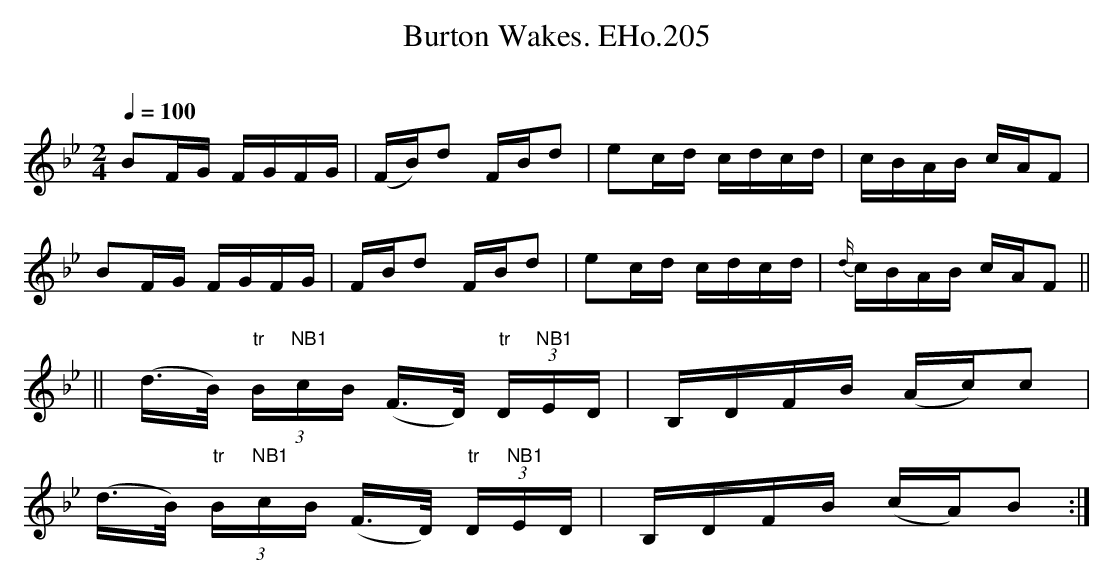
X:1
T:Burton Wakes. EHo.205
M:2/4
L:1/8
Q:1/4=100
O:
K:Bb
BF/G/ F/G/F/G/ | (F/B/)d F/B/d | ec/d/ c/d/c/d/ | c/B/A/B/ c/A/F |
BF/G/ F/G/F/G/ | F/B/d F/B/d | ec/d/ c/d/c/d/ | {d/}c/B/A/B/ c/A/F ||
|| (d/>B/) "tr"(3B/"NB1"c/B/ (F/>D/) "tr"(3D/"NB1"E/D/ | B,/D/F/B/ (A/c/)c |
(d/>B/) "tr"(3B/"NB1"c/B/ (F/>D/) "tr"(3D/"NB1"E/D/ | B,/D/F/B/ (c/A/)B :|
